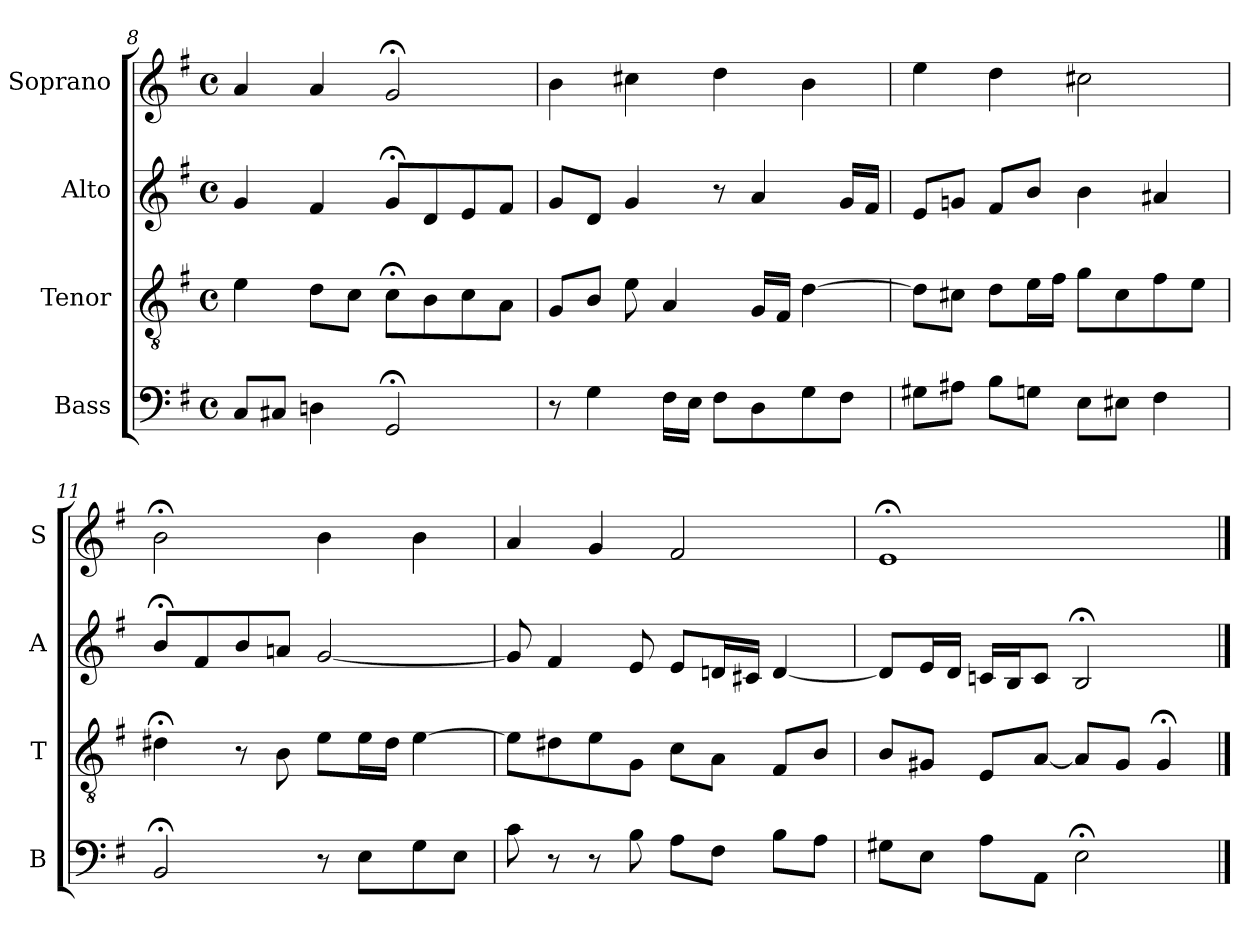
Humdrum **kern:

**kern	**kern	**kern	**kern
*part4	*part3	*part2	*part1
*staff4	*staff3	*staff2	*staff1
*I"Bass	*I"Tenor	*I"Alto	*I"Soprano
*I'B	*I'T	*I'A	*I'S
*clefF4	*clefGv2	*clefG2	*clefG2
*k[f#]	*k[f#]	*k[f#]	*k[f#]
*e:	*e:	*e:	*e:
*M4/4	*M4/4	*M4/4	*M4/4
*met(c)	*met(c)	*met(c)	*met(c)
=8	=8	=8	=8
8CL	4e	4g	4a
8C#XJ	.	.	.
4Dn	8dL	4f#	4a
.	8cJ	.	.
2GG;<	8c;<L	8g;<L	2g;<
.	8B	8d	.
.	8c	8e	.
.	8AJ	8f#J	.
=9	=9	=9	=9
8r	8GL	8gL	4b
4G	8BJ	8dJ	.
.	8e	4g	4cc#X
16F#LL	4A	.	.
16EJJ	.	.	.
8F#L	.	8r	4dd
8D	16GLL	4a	.
.	16F#JJ	.	.
8G	[4d	.	4b
8F#J	.	16gLL	.
.	.	16f#JJ	.
=10	=10	=10	=10
8G#XL	8dL]	8eL	4ee
8A#XJ	8c#XJ	8gnJ	.
8BL	8dL	8f#L	4dd
8GnJ	16eL	8bJ	.
.	16f#JJ	.	.
8EL	8gL	4b	2cc#X
8E#XJ	8c#	.	.
4F#	8f#	4a#X	.
.	8eJ	.	.
=11	=11	=11	=11
2BB;<	4d#X;<	8b;<L	2b;<
.	.	8f#	.
.	8r	8b	.
.	8B	8anJ	.
8r	8eL	[2g	4b
8EL	16eL	.	.
.	16d#JJ	.	.
8G	[4e	.	4b
8EJ	.	.	.
=12	=12	=12	=12
8c	8eL]	8g]	4a
8r	8d#X	4f#	.
8r	8e	.	4g
8B	8GJ	8e	.
8AL	8cL	8eL	2f#
8F#J	8AJ	16dnL	.
.	.	16c#XJJ	.
8BL	8F#L	[4d	.
8AJ	8BJ	.	.
=13	=13	=13	=13
8G#XiL	8BiL	8diL]	1e;<i
8EJ	8G#XJ	16eL	.
.	.	16dJJ	.
8AL	8EL	16cnLL	.
.	.	16BJ	.
8AAJ	[8AJ	8cJ	.
2E;<	8AL]	2B;<	.
.	8G#J	.	.
.	4G#;<	.	.
==	==	==	==
*-	*-	*-	*-
